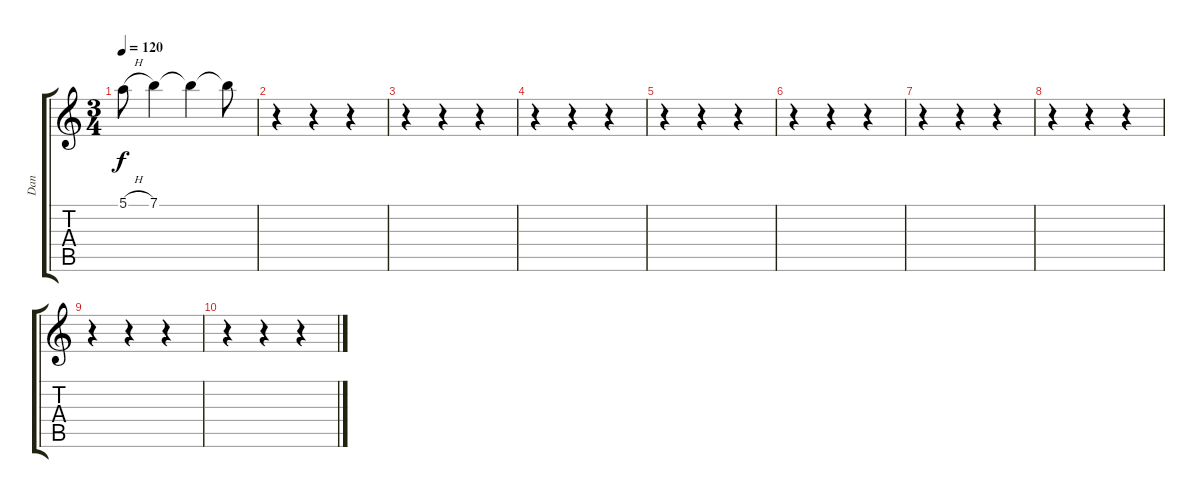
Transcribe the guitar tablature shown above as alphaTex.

\track ("Dan" "Dan") {instrument acousticguitarsteel}
\staff {score tabs}
\tuning (E4 B3 G3 D3 A2 E2) {hide}
\ts (3 4)
\tempo 120
\clef g2
\ks c
5.1{h}.8{dy f} 7.1.4 7.1{t}.4 7.1{t}.8 |
r.4 r.4 r.4 |
r.4 r.4 r.4 |
r.4 r.4 r.4 |
r.4 r.4 r.4 |
r.4 r.4 r.4 |
r.4 r.4 r.4 |
r.4 r.4 r.4 |
r.4 r.4 r.4 |
r.4 r.4 r.4
